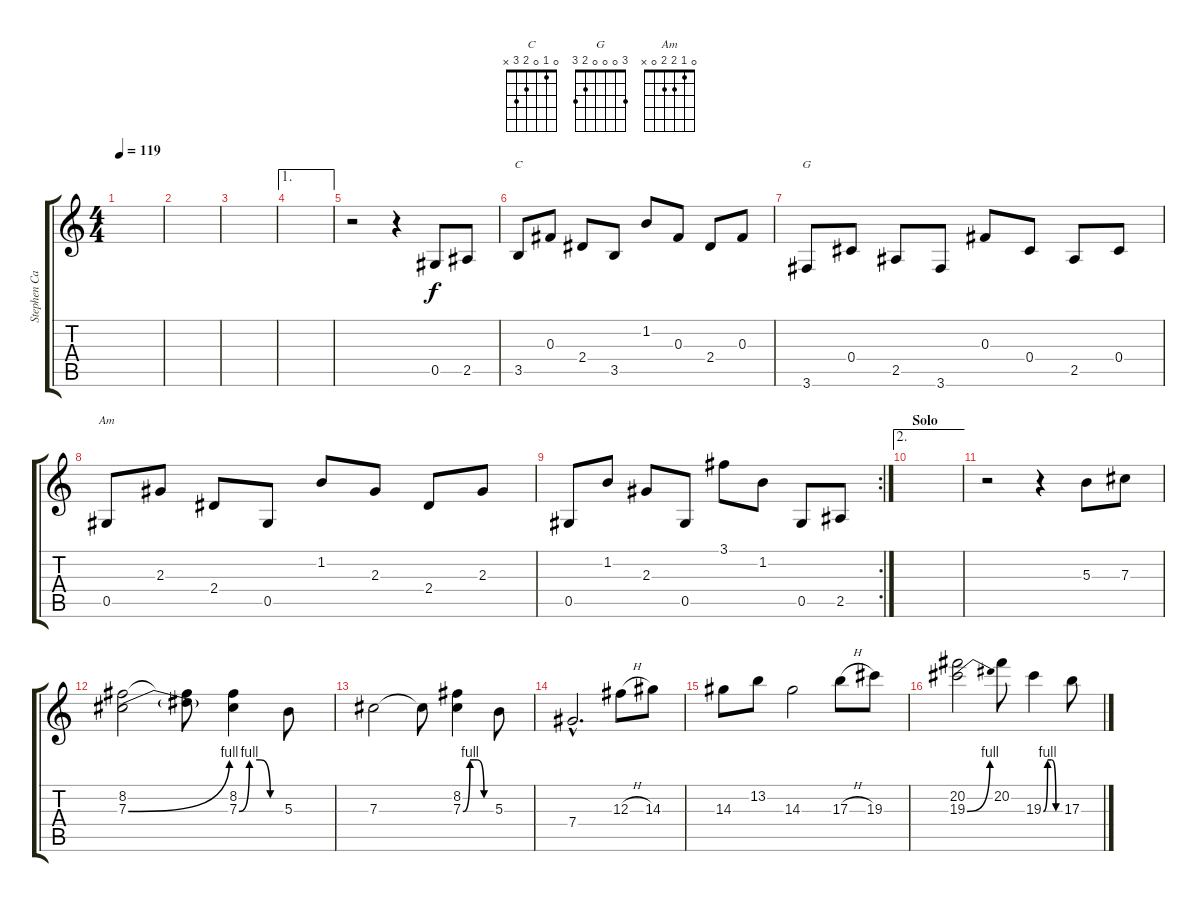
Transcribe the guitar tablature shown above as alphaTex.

\track ("Stephen Carpenter" "Stephen Ca") {instrument distortionguitar}
\staff {score tabs}
\tuning (Eb4 Bb3 Gb3 Db3 Ab2 Eb2) {hide}
\chord ("C" 0 1 0 2 3 x)
\chord ("G" 3 0 0 0 2 3)
\chord ("Am" 0 1 2 2 0 x)
\ts (4 4)
\tempo 119
\clef g2
\ks c
|
|
|
\ae 1
|
r.2 r.4 0.5.8 2.5.8 |
3.5.8{ch "C"} 0.3.8 2.4.8 3.5.8 1.2.8 0.3.8 2.4.8 0.3.8 |
3.6.8{ch "G"} 0.4.8 2.5.8 3.6.8 0.3.8 0.4.8 2.5.8 0.4.8 |
0.5.8{ch "Am"} 2.3.8 2.4.8 0.5.8 1.2.8 2.3.8 2.4.8 2.3.8 |
\rc 2
0.5.8 1.2.8 2.3.8 0.5.8 3.1.8 1.2.8 0.5.8 2.5.8 |
\ae 2
\section ("" "Solo")
|
r.2{volume 16} r.4 5.3.8 7.3.8 |
(8.2 7.3{be (bend 0 0 60 4)}).2 (8.2{t} 7.3{t}).8 (8.2 7.3{be (custom 0 0 15 4 30 4 45 0 60 0)}).4 5.3.8 |
7.3.2 7.3{t}.8 (8.2 7.3{be (custom 0 0 15 4 30 4 45 0 60 0)}).4 5.3.8 |
7.4{hac}.2{d} 12.3{h}.8 14.3.8 |
14.3.8 13.2.8 14.3.2 17.3{h}.8 19.3.8 |
(20.2 19.3{be (bend 0 0 60 4)}).2 20.2.8 19.3{be (custom 0 0 15 4 30 4 45 0 60 0)}.4 17.3.8
